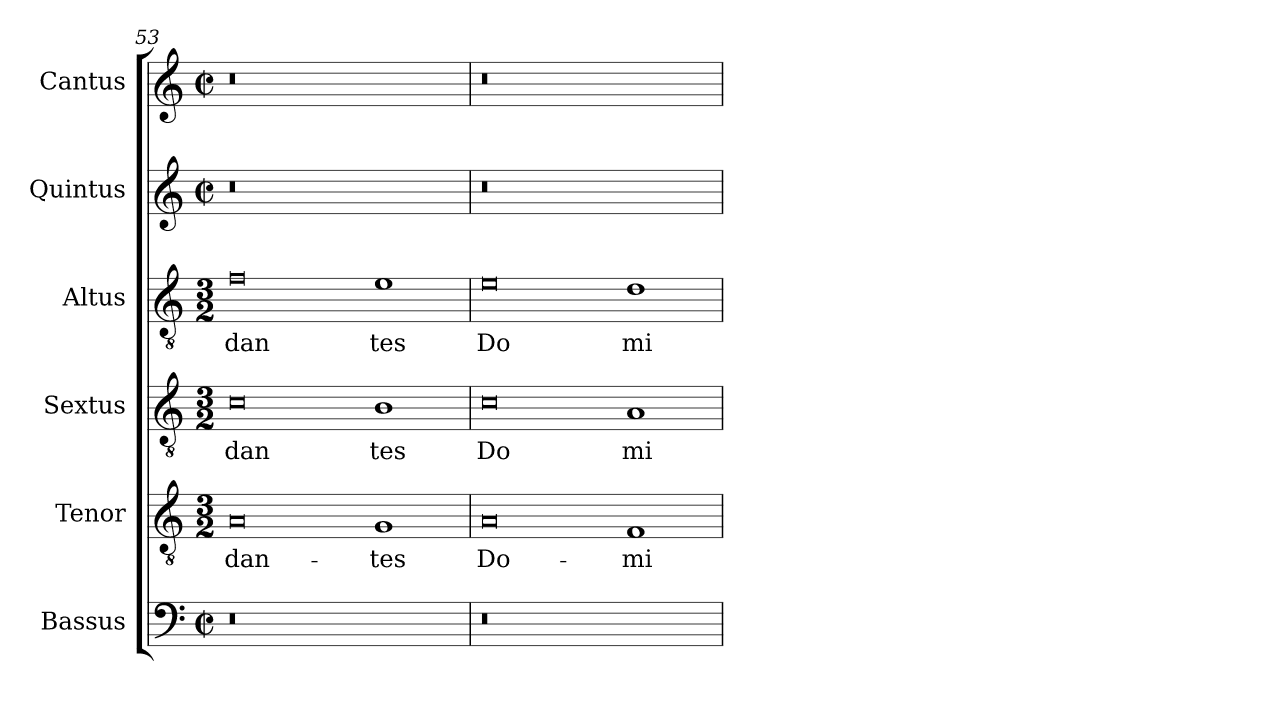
**kern	**kern	**text	**kern	**text	**kern	**text	**kern	**kern
*part6	*part5	*part5	*part4	*part4	*part3	*part3	*part2	*part1
*staff6	*staff5	*staff5	*staff4	*staff4	*staff3	*staff3	*staff2	*staff1
*I"Bassus	*I"Tenor	*	*I"Sextus	*	*I"Altus	*	*I"Quintus	*I"Cantus
!!LO:LB:g=z
*clefF4	*clefGv2	*	*clefGv2	*	*clefGv2	*	*clefG2	*clefG2
*M2/2	*M3/2	*	*M3/2	*	*M3/2	*	*M2/2	*M2/2
*met(c|)	*	*	*	*	*	*	*met(c|)	*met(c|)
=53	=53	=53	=53	=53	=53	=53	=53	=53
!	!	!LO:LY:b:cj	!	!LO:LY:b:cj	!	!LO:LY:b:cj	!	!
0.r	0A	-dan-	0c	-dan	0f	dan	0.r	0.r
!	!	!LO:LY:b:cj	!	!LO:LY:b:cj	!	!LO:LY:b:cj	!	!
.	1G	-tes	1B	tes	1e	tes	.	.
=54	=54	=54	=54	=54	=54	=54	=54	=54
!	!	!LO:LY:b:cj	!	!LO:LY:b:cj	!	!LO:LY:b:cj	!	!
0.r	0A	Do-	0c	Do	0e	Do	0.r	0.r
!	!	!LO:LY:b:cj	!	!LO:LY:b:cj	!	!LO:LY:b:cj	!	!
.	1F	-mi-	1A	mi	1d	mi	.	.
=	=	=	=	=	=	=	=	=
*-	*-	*-	*-	*-	*-	*-	*-	*-
